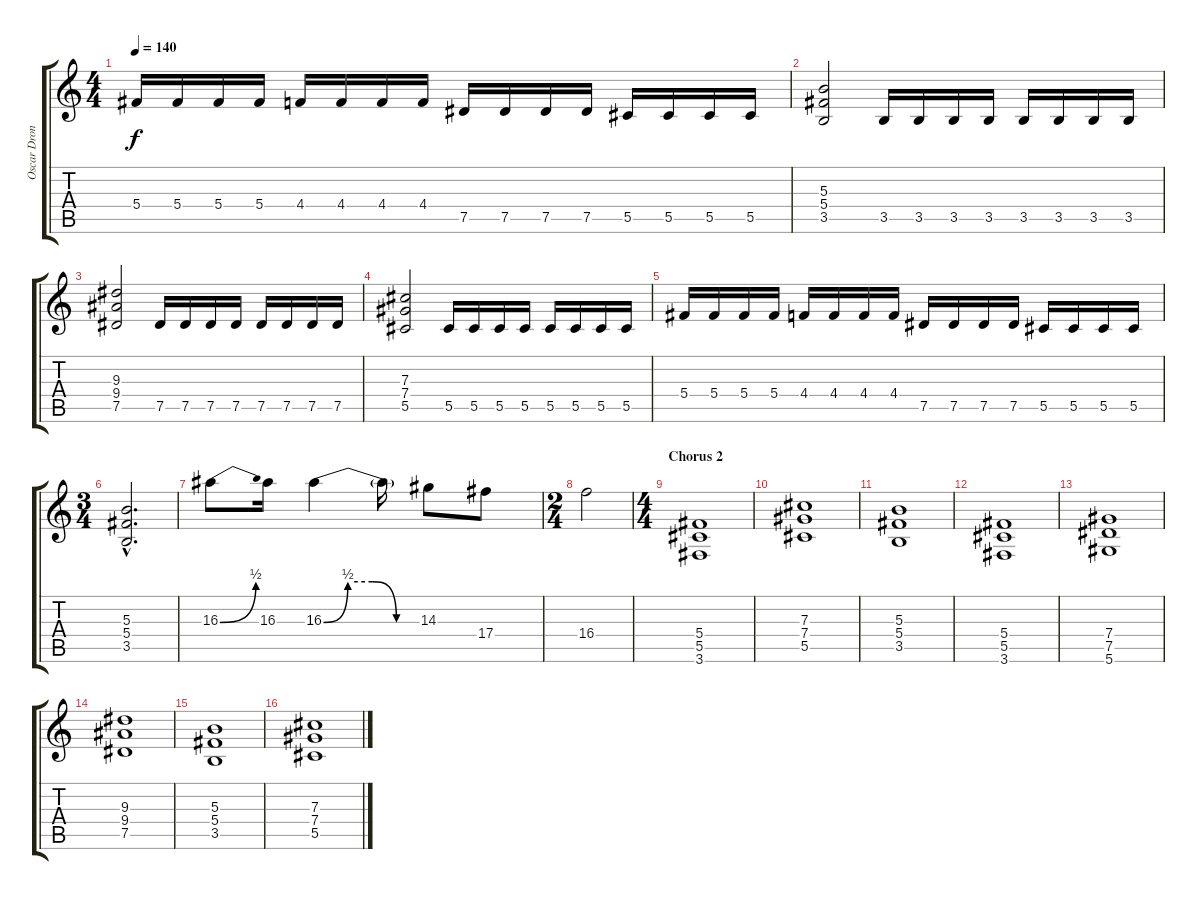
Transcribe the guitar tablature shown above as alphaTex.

\track ("Oscar Dronjak :: Guitar 2" "Oscar Dron") {instrument distortionguitar}
\staff {score tabs}
\tuning (Eb4 Bb3 Gb3 Db3 Ab2 Eb2) {hide}
\ts (4 4)
\tempo 140
\clef g2
\ks c
5.4.16{dy f} 5.4.16 5.4.16 5.4.16 4.4.16 4.4.16 4.4.16 4.4.16 7.5.16 7.5.16 7.5.16 7.5.16 5.5.16 5.5.16 5.5.16 5.5.16 |
(5.3 5.4 3.5).2 3.5.16 3.5.16 3.5.16 3.5.16 3.5.16 3.5.16 3.5.16 3.5.16 |
(9.3 9.4 7.5).2 7.5.16 7.5.16 7.5.16 7.5.16 7.5.16 7.5.16 7.5.16 7.5.16 |
(7.3 7.4 5.5).2 5.5.16 5.5.16 5.5.16 5.5.16 5.5.16 5.5.16 5.5.16 5.5.16 |
5.4.16 5.4.16 5.4.16 5.4.16 4.4.16 4.4.16 4.4.16 4.4.16 7.5.16 7.5.16 7.5.16 7.5.16 5.5.16 5.5.16 5.5.16 5.5.16 |
\ts (3 4)
(5.3{hac} 5.4{hac} 3.5{hac}).2{d} |
16.3{be (bend 0 0 60 2)}.8 16.3.16 16.3{be (custom 0 0 15 2 30 2 45 0 60 0)}.4 16.3{t}.16 14.3.8 17.4.8 |
\ts (2 4)
16.4.2 |
\ts (4 4)
\section ("" "Chorus 2")
(5.4 5.5 3.6).1 |
(7.3 7.4 5.5).1 |
(5.3 5.4 3.5).1 |
(5.4 5.5 3.6).1 |
(7.4 7.5 5.6).1 |
(9.3 9.4 7.5).1 |
(5.3 5.4 3.5).1 |
(7.3 7.4 5.5).1
